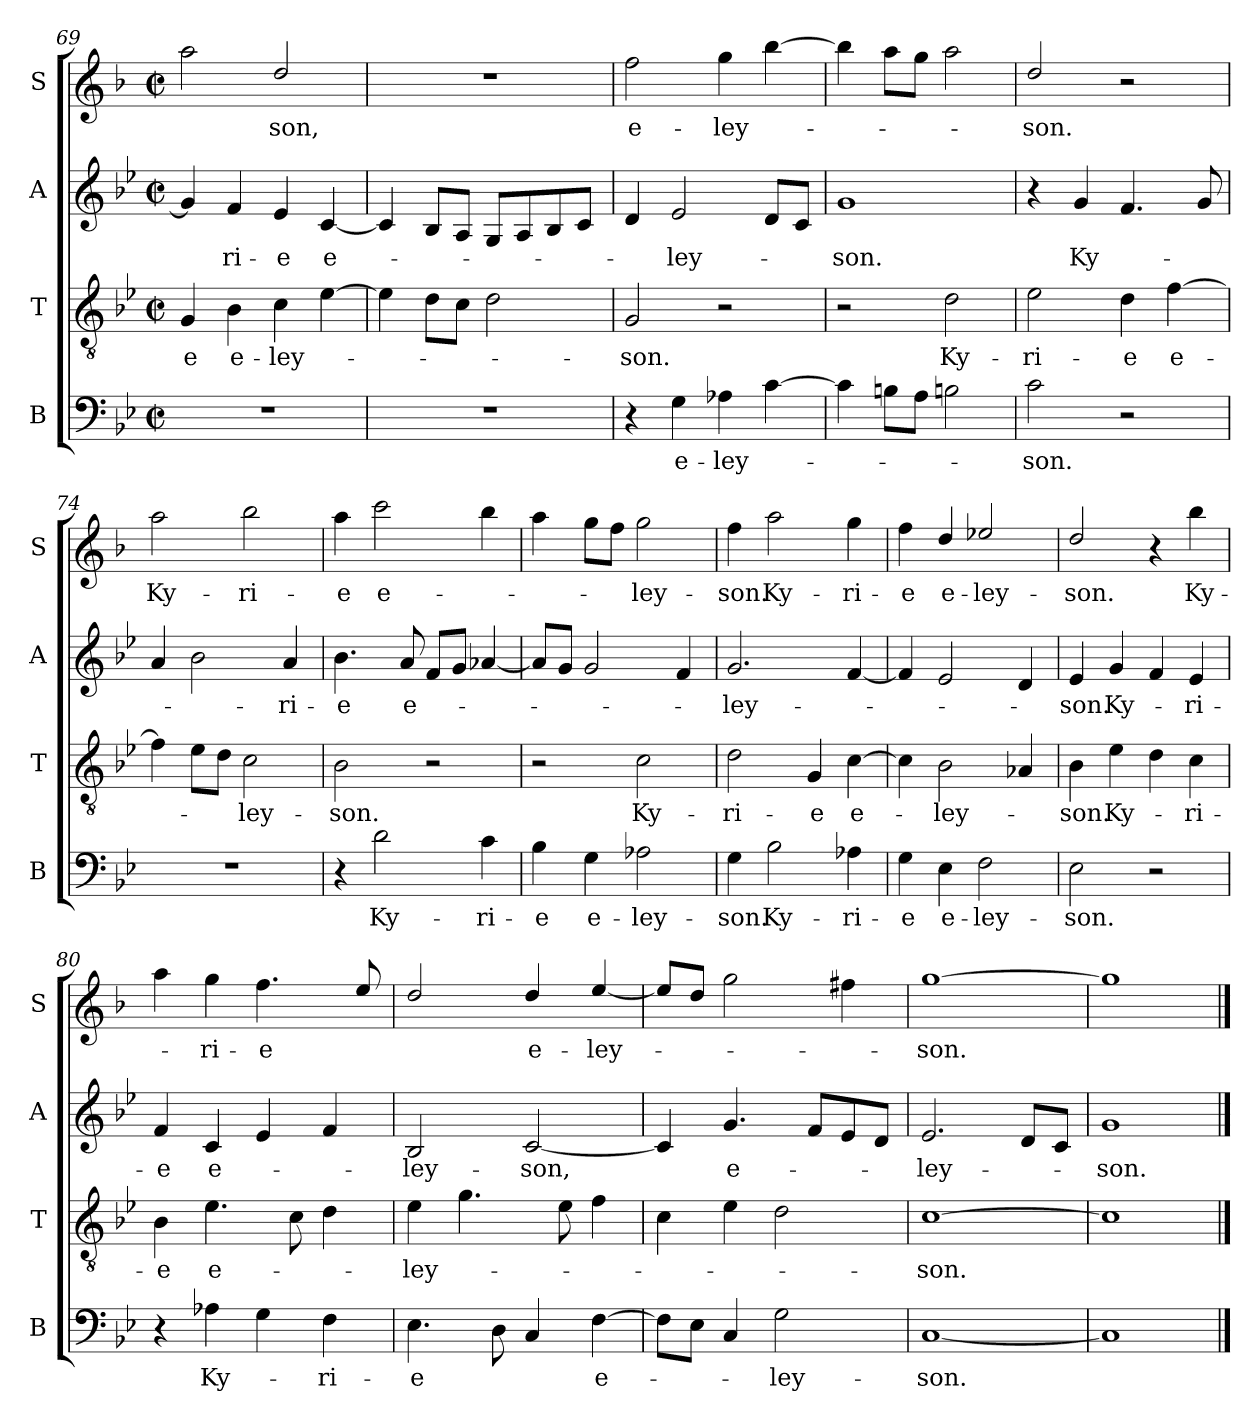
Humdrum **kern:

**kern	**text	**kern	**text	**kern	**text	**kern	**text
*part4	*part4	*part3	*part3	*part2	*part2	*part1	*part1
*staff4	*staff4	*staff3	*staff3	*staff2	*staff2	*staff1	*staff1
*I"B	*	*I"T	*	*I"A	*	*I"S	*
*I'B	*	*I'T	*	*I'A	*	*I'S	*
!!LO:LB:g=z
*clefF4	*	*clefGv2	*	*clefG2	*	*clefG2	*
*	*	*	*	*	*	*ITrd4c7	*
*k[b-e-]	*	*k[b-e-]	*	*k[b-e-]	*	*k[b-e-]	*
*B-:	*	*B-:	*	*B-:	*	*B-:	*
*M2/2	*	*M2/2	*	*M2/2	*	*M2/2	*
*met(c|)	*	*met(c|)	*	*met(c|)	*	*met(c|)	*
=69	=69	=69	=69	=69	=69	=69	=69
!	!	!	!LO:LY:b	!	!	!	!
1r	.	4G/	-e	4g/]	.	2dd\	.
!	!	!	!LO:LY:b	!	!LO:LY:b	!	!
.	.	4B-\	e-	4f/	-ri-	.	.
!	!	!	!LO:LY:b	!	!LO:LY:b	!	!LO:LY:b
.	.	4c\	-ley-	4e-/	-e	2g/	-son,
!	!	!	!	!	!LO:LY:b	!	!
.	.	[4e-\	.	[4c/	e-	.	.
=70	=70	=70	=70	=70	=70	=70	=70
1r	.	4e-\]	.	4c/]	.	1r	.
.	.	8d\L	.	8B-/L	.	.	.
.	.	8c\J	.	8A/J	.	.	.
.	.	2d\	.	8G/L	.	.	.
.	.	.	.	8A/	.	.	.
.	.	.	.	8B-/	.	.	.
.	.	.	.	8c/J	.	.	.
=71	=71	=71	=71	=71	=71	=71	=71
!	!	!	!LO:LY:b	!	!	!	!LO:LY:b
4r	.	2G/	-son.	4d/	.	2b-\	e-
!	!LO:LY:b	!	!	!	!LO:LY:b	!	!
4G\	e-	.	.	2e-/	-ley-	.	.
!	!LO:LY:b	!	!	!	!	!	!LO:LY:b
4A-X\	-ley-	2r	.	.	.	4cc\	-ley-
[4c\	.	.	.	8d/L	.	[4ee-\	.
.	.	.	.	8c/J	.	.	.
=72	=72	=72	=72	=72	=72	=72	=72
!	!	!	!	!	!LO:LY:b	!	!
4c\]	.	2r	.	1g	-son.	4ee-\]	.
8Bn\L	.	.	.	.	.	8dd\L	.
8A\J	.	.	.	.	.	8cc\J	.
!	!	!	!LO:LY:b	!	!	!	!
2Bn\	.	2d\	Ky-	.	.	2dd\	.
=73	=73	=73	=73	=73	=73	=73	=73
!	!LO:LY:b	!	!LO:LY:b	!	!	!	!LO:LY:b
2c\	-son.	2e-\	-ri-	4r	.	2g/	-son.
!	!	!	!	!	!LO:LY:b	!	!
.	.	.	.	4g/	Ky-	.	.
!	!	!	!LO:LY:b	!	!	!	!
2r	.	4d\	-e	4.f/	.	2r	.
!	!	!	!LO:LY:b	!	!	!	!
.	.	[4f\	e-	.	.	.	.
.	.	.	.	8g/	.	.	.
=74	=74	=74	=74	=74	=74	=74	=74
!	!	!	!	!	!	!	!LO:LY:b
1r	.	4f\]	.	4a/	.	2dd\	Ky-
.	.	8e-\L	.	2b-\	.	.	.
.	.	8d\J	.	.	.	.	.
!	!	!	!LO:LY:b	!	!	!	!LO:LY:b
.	.	2c\	-ley-	.	.	2ee-\	-ri-
!	!	!	!	!	!LO:LY:b	!	!
.	.	.	.	4a/	-ri-	.	.
!!LO:PB:g=z
=75	=75	=75	=75	=75	=75	=75	=75
!	!	!	!LO:LY:b	!	!LO:LY:b	!	!LO:LY:b
4r	.	2B-\	-son.	4.b-\	-e	4dd\	-e
!	!LO:LY:b	!	!	!	!	!	!LO:LY:b
2d\	Ky-	.	.	.	.	2ff\	e-
!	!	!	!	!	!LO:LY:b	!	!
.	.	.	.	8a/	e-	.	.
.	.	2r	.	8f/L	.	.	.
.	.	.	.	8g/J	.	.	.
!	!LO:LY:b	!	!	!	!	!	!
4c\	-ri-	.	.	[4a-X/	.	4ee-\	.
=76	=76	=76	=76	=76	=76	=76	=76
!	!LO:LY:b	!	!	!	!	!	!
4B-\	-e	2r	.	8a-/L]	.	4dd\	.
.	.	.	.	8g/J	.	.	.
!	!LO:LY:b	!	!	!	!	!	!
4G\	e-	.	.	2g/	.	8cc\L	.
.	.	.	.	.	.	8b-\J	.
!	!LO:LY:b	!	!LO:LY:b	!	!	!	!LO:LY:b
2A-X\	-ley-	2c\	Ky-	.	.	2cc\	-ley-
.	.	.	.	4f/	.	.	.
=77	=77	=77	=77	=77	=77	=77	=77
!	!LO:LY:b	!	!LO:LY:b	!	!LO:LY:b	!	!LO:LY:b
4G\	-son.	2d\	-ri-	2.g/	-ley-	4b-\	-son.
!	!LO:LY:b	!	!	!	!	!	!LO:LY:b
2B-\	Ky-	.	.	.	.	2dd\	Ky-
!	!	!	!LO:LY:b	!	!	!	!
.	.	4G/	-e	.	.	.	.
!	!LO:LY:b	!	!LO:LY:b	!	!	!	!LO:LY:b
4A-X\	-ri-	[4c\	e-	[4f/	.	4cc\	-ri-
=78	=78	=78	=78	=78	=78	=78	=78
!	!LO:LY:b	!	!	!	!	!	!LO:LY:b
4G\	-e	4c\]	.	4f/]	.	4b-\	-e
!	!LO:LY:b	!	!LO:LY:b	!	!	!	!LO:LY:b
4E-\	e-	2B-\	-ley-	2e-/	.	4g/	e-
!	!LO:LY:b	!	!	!	!	!	!LO:LY:b
2F\	-ley-	.	.	.	.	2a-X/	-ley-
.	.	4A-X/	.	4d/	.	.	.
=79	=79	=79	=79	=79	=79	=79	=79
!	!LO:LY:b	!	!LO:LY:b	!	!LO:LY:b	!	!LO:LY:b
2E-\	-son.	4B-\	-son.	4e-/	-son.	2g/	-son.
!	!	!	!LO:LY:b	!	!LO:LY:b	!	!
.	.	4e-\	Ky-	4g/	Ky-	.	.
2r	.	4d\	.	4f/	.	4r	.
!	!	!	!LO:LY:b	!	!LO:LY:b	!	!LO:LY:b
.	.	4c\	-ri-	4e-/	-ri-	4ee-\	Ky-
=80	=80	=80	=80	=80	=80	=80	=80
!	!	!	!LO:LY:b	!	!LO:LY:b	!	!
4r	.	4B-\	-e	4f/	-e	4dd\	.
!	!LO:LY:b	!	!LO:LY:b	!	!LO:LY:b	!	!LO:LY:b
4A-X\	Ky-	4.e-\	e-	4c/	e-	4cc\	-ri-
!	!	!	!	!	!	!	!LO:LY:b
4G\	.	.	.	4e-/	.	4.b-\	-e
.	.	8c\	.	.	.	.	.
!	!LO:LY:b	!	!	!	!	!	!
4F\	-ri-	4d\	.	4f/	.	.	.
.	.	.	.	.	.	8a/	.
!!LO:LB:g=z
=81	=81	=81	=81	=81	=81	=81	=81
!	!LO:LY:b	!	!LO:LY:b	!	!LO:LY:b	!	!
4.E-\	-e	4e-\	-ley-	2B-/	-ley-	2g/	.
.	.	4.g\	.	.	.	.	.
8D\	.	.	.	.	.	.	.
!	!	!	!	!	!LO:LY:b	!	!LO:LY:b
4C/	.	.	.	[2c/	-son,	4g/	e-
.	.	8e-\	.	.	.	.	.
!	!LO:LY:b	!	!	!	!	!	!LO:LY:b
[4F\	e-	4f\	.	.	.	[4a/	-ley-
=82	=82	=82	=82	=82	=82	=82	=82
8F\L]	.	4c\	.	4c/]	.	8a/L]	.
8E-\J	.	.	.	.	.	8g/J	.
!	!	!	!	!	!LO:LY:b	!	!
4C/	.	4e-\	.	4.g/	e-	2cc\	.
!	!LO:LY:b	!	!	!	!	!	!
2G\	-ley-	2d\	.	.	.	.	.
.	.	.	.	8f/L	.	.	.
.	.	.	.	8e-/	.	4bn\	.
.	.	.	.	8d/J	.	.	.
=83	=83	=83	=83	=83	=83	=83	=83
*	*	*	*	*	*	*MM90	*
!	!LO:LY:b	!	!LO:LY:b	!	!LO:LY:b	!	!LO:LY:b
[1C	-son.	[1c	-son.	2.e-/	-ley-	[1cc	-son.
.	.	.	.	8d/L	.	.	.
.	.	.	.	8c/J	.	.	.
=84	=84	=84	=84	=84	=84	=84	=84
!	!	!	!	!	!LO:LY:b	!	!
1C]	.	1c]	.	1g	-son.	1cc]	.
==	==	==	==	==	==	==	==
*-	*-	*-	*-	*-	*-	*-	*-
